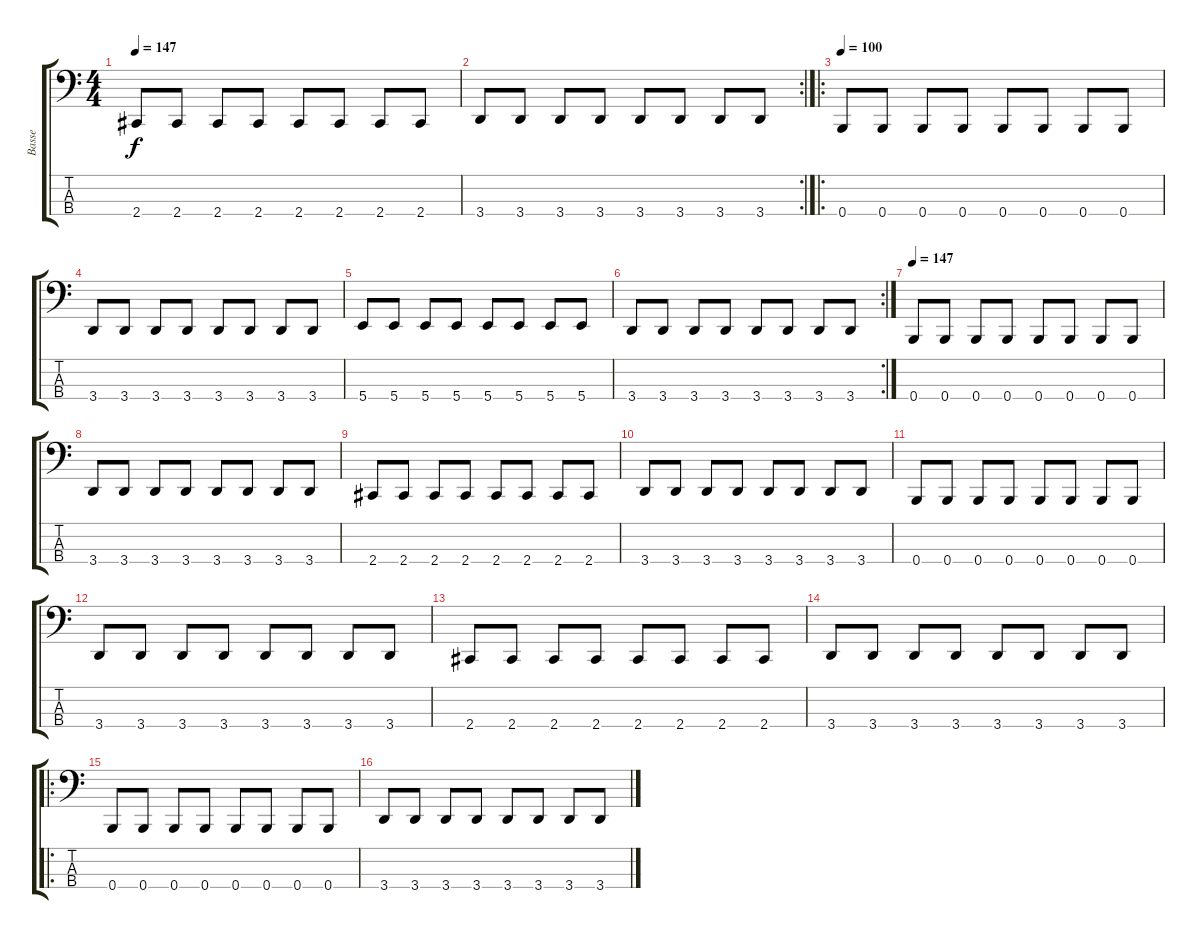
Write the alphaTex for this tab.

\track ("Basse" "Basse") {instrument electricbassfinger}
\staff {score tabs}
\tuning (D2 A1 E1 B0) {hide}
\ts (4 4)
\tempo 147
\clef f4
\ks c
2.4.8{dy f} 2.4.8 2.4.8 2.4.8 2.4.8 2.4.8 2.4.8 2.4.8 |
\rc 2
3.4.8 3.4.8 3.4.8 3.4.8 3.4.8 3.4.8 3.4.8 3.4.8 |
\ro
\tempo 100
0.4.8 0.4.8 0.4.8 0.4.8 0.4.8 0.4.8 0.4.8 0.4.8 |
3.4.8 3.4.8 3.4.8 3.4.8 3.4.8 3.4.8 3.4.8 3.4.8 |
5.4.8 5.4.8 5.4.8 5.4.8 5.4.8 5.4.8 5.4.8 5.4.8 |
\rc 2
3.4.8 3.4.8 3.4.8 3.4.8 3.4.8 3.4.8 3.4.8 3.4.8 |
\tempo 147
0.4.8 0.4.8 0.4.8 0.4.8 0.4.8 0.4.8 0.4.8 0.4.8 |
3.4.8 3.4.8 3.4.8 3.4.8 3.4.8 3.4.8 3.4.8 3.4.8 |
2.4.8 2.4.8 2.4.8 2.4.8 2.4.8 2.4.8 2.4.8 2.4.8 |
3.4.8 3.4.8 3.4.8 3.4.8 3.4.8 3.4.8 3.4.8 3.4.8 |
0.4.8 0.4.8 0.4.8 0.4.8 0.4.8 0.4.8 0.4.8 0.4.8 |
3.4.8 3.4.8 3.4.8 3.4.8 3.4.8 3.4.8 3.4.8 3.4.8 |
2.4.8 2.4.8 2.4.8 2.4.8 2.4.8 2.4.8 2.4.8 2.4.8 |
3.4.8 3.4.8 3.4.8 3.4.8 3.4.8 3.4.8 3.4.8 3.4.8 |
\ro
0.4.8 0.4.8 0.4.8 0.4.8 0.4.8 0.4.8 0.4.8 0.4.8 |
3.4.8 3.4.8 3.4.8 3.4.8 3.4.8 3.4.8 3.4.8 3.4.8
